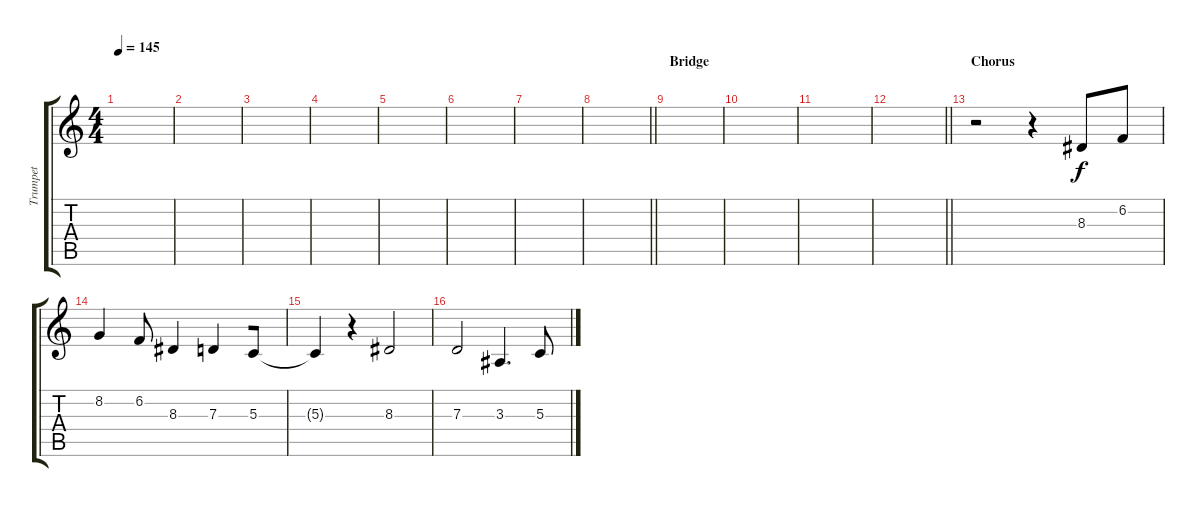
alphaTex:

\track ("Trumpet" "Trumpet") {instrument trumpet}
\staff {score tabs}
\tuning (E4 B3 G3 D3 A2 E2) {hide}
\ts (4 4)
\tempo 145
\clef g2
\ks c
|
|
|
|
|
|
|
\barLineRight lightlight
|
\section ("" "Bridge")
|
|
|
\barLineRight lightlight
|
\section ("" "Chorus")
r.2{beam merge} r.4{beam merge} 8.3.8{beam merge} 6.2.8 |
8.2.4 6.2.8 8.3.4{beam merge} 7.3.4{beam merge} 5.3.8 |
5.3{t}.4{beam merge} r.4 8.3.2 |
7.3.2{beam merge} 3.3.4{d} 5.3.8
